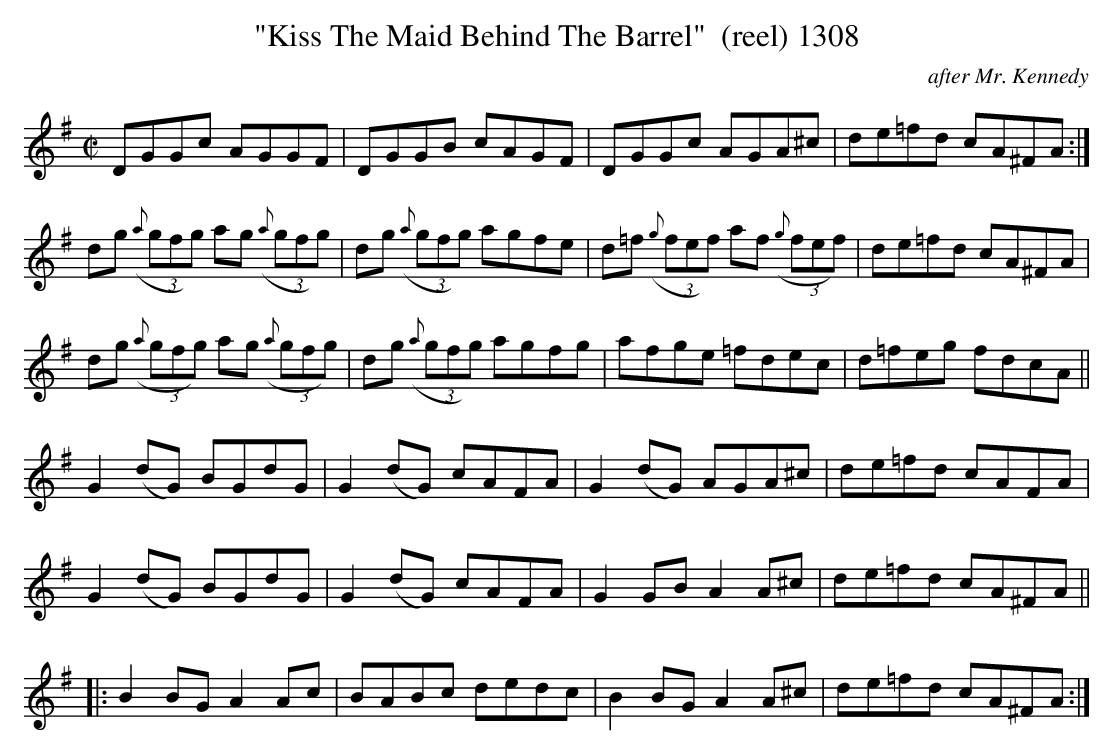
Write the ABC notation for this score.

X:1
T:"Kiss The Maid Behind The Barrel"  (reel) 1308
C:after Mr. Kennedy
BRENNAN July 2003 (HTTP://WWW.SOSYOURMOM.COM)
M:C|
L:1/8
K:G
DGGc AGGF|DGGB cAGF|DGGc AGA^c|de=fd cA^FA:|
dg ((3{a}gfg) ag ((3{a}gfg)|dg ((3{a}gfg) agfe|d=f ((3{g}fef) af ((3{g}fef)|de=fd cA^FA|
dg ((3{a}gfg) ag ((3{a}gfg)|dg ((3{a}gfg) agfg|afge =fdec|d=feg fdcA||
G2(dG) BGdG|G2(dG) cAFA|G2(dG) AGA^c|de=fd cAFA|
G2(dG) BGdG|G2(dG) cAFA|G2GB A2A^c|de=fd cA^FA||
|:B2BG A2Ac|BABc dedc|B2BG A2A^c|de=fd cA^FA:|
